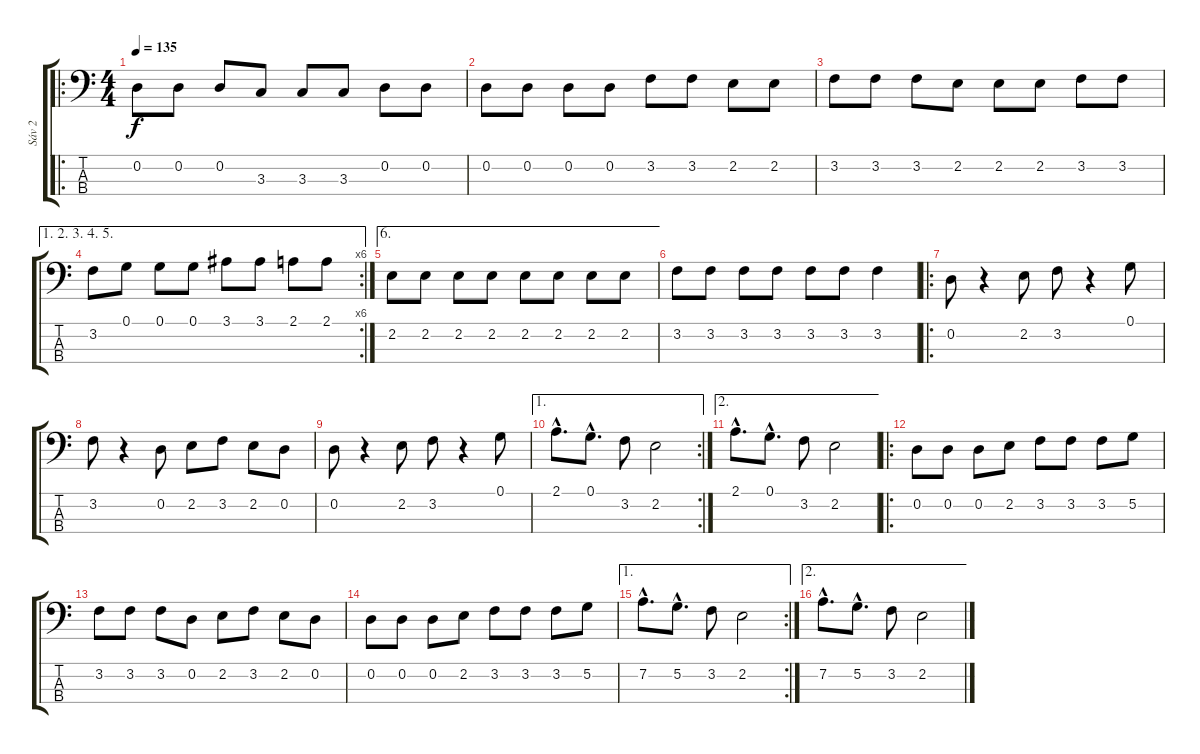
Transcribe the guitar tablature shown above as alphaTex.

\track ("Sáv 2" "Sáv 2") {instrument electricbassfinger}
\staff {score tabs}
\tuning (G2 D2 A1 E1) {hide}
\ro
\ts (4 4)
\tempo 135
\clef f4
\ks c
0.2.8{dy f instrument electricbassfinger} 0.2.8 0.2.8 3.3.8 3.3.8 3.3.8 0.2.8 0.2.8 |
0.2.8 0.2.8 0.2.8 0.2.8 3.2.8 3.2.8 2.2.8 2.2.8 |
3.2.8 3.2.8 3.2.8 2.2.8 2.2.8 2.2.8 3.2.8 3.2.8 |
\ae (1 2 3 4 5)
\rc 6
3.2.8 0.1.8 0.1.8 0.1.8 3.1.8 3.1.8 2.1.8 2.1.8 |
\ae 6
2.2.8 2.2.8 2.2.8 2.2.8 2.2.8 2.2.8 2.2.8 2.2.8 |
3.2.8 3.2.8 3.2.8 3.2.8 3.2.8 3.2.8 3.2.4 |
\ro
0.2.8 r.4 2.2.8 3.2.8 r.4 0.1.8 |
3.2.8 r.4 0.2.8 2.2.8 3.2.8 2.2.8 0.2.8 |
0.2.8 r.4 2.2.8 3.2.8 r.4 0.1.8 |
\ae 1
\rc 2
2.1{hac}.8{d} 0.1{hac}.8{d} 3.2.8 2.2.2 |
\ae 2
2.1{hac}.8{d} 0.1{hac}.8{d} 3.2.8 2.2.2 |
\ro
0.2.8 0.2.8 0.2.8 2.2.8 3.2.8 3.2.8 3.2.8 5.2.8 |
3.2.8 3.2.8 3.2.8 0.2.8 2.2.8 3.2.8 2.2.8 0.2.8 |
0.2.8 0.2.8 0.2.8 2.2.8 3.2.8 3.2.8 3.2.8 5.2.8 |
\ae 1
\rc 2
7.2{hac}.8{d} 5.2{hac}.8{d} 3.2.8 2.2.2 |
\ae 2
7.2{hac}.8{d} 5.2{hac}.8{d} 3.2.8 2.2.2
